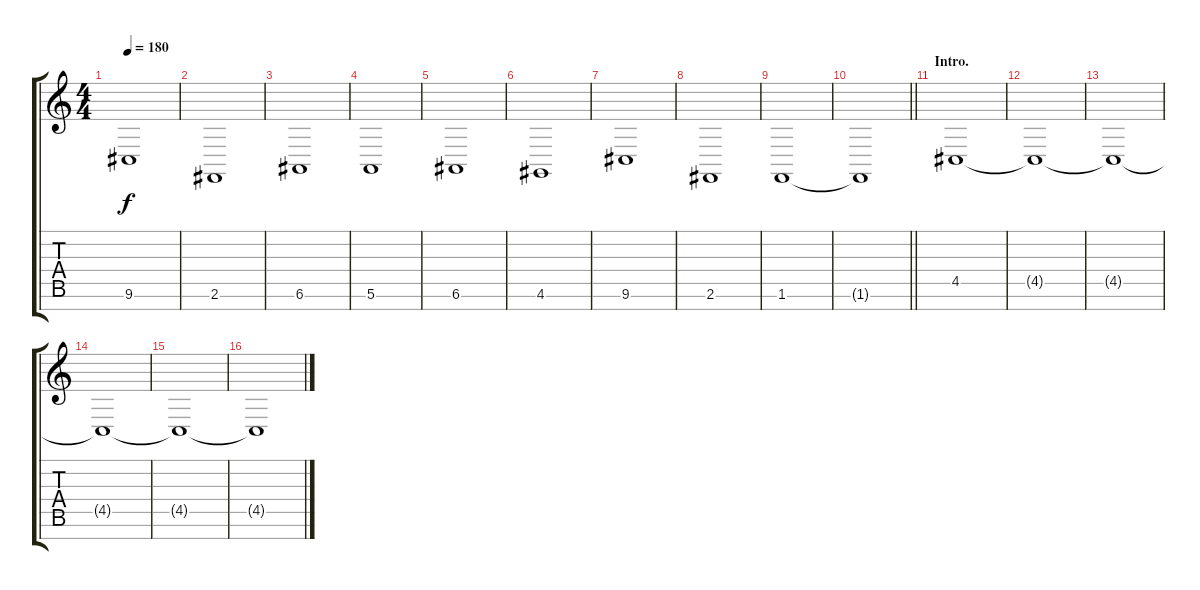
\track "" {instrument brightacousticpiano}
\staff {score tabs}
\tuning (E4 B3 G3 D3 A2 E2 B1) {hide}
\ts (4 4)
\tempo 180
\clef g2
\ks c
9.6.1{dy f} |
2.6.1 |
6.6.1 |
5.6.1 |
6.6.1 |
4.6.1 |
9.6.1 |
2.6.1 |
1.6.1 |
\barLineRight lightlight
1.6{t}.1 |
\section ("" "Intro.")
4.5.1{instrument stringensemble1} |
4.5{t}.1 |
4.5{t}.1 |
4.5{t}.1 |
4.5{t}.1 |
4.5{t}.1
